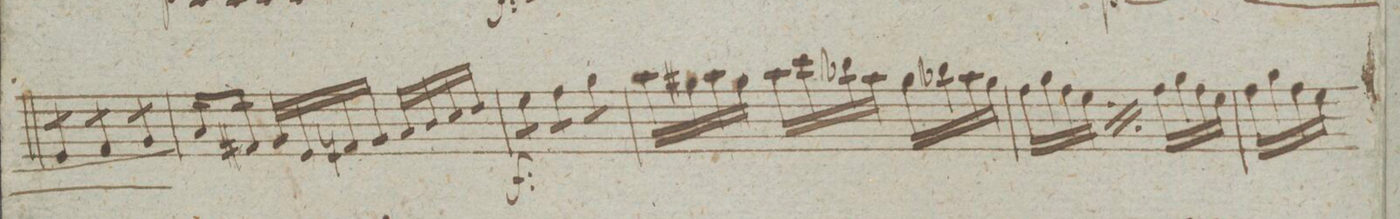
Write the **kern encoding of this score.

**kern	**dynam
*I"Violino Imo	*
*clefG2	*
*k[]	*
*M3/4	*
*tremolo	*
8e/L	.
8e/J	.
8f/L	.
8f/J	.
8g/L	[[
8g/J	.
=19	=19
16a/LL	.
16a/	.
16f#X/	.
16f#X/JJ	.
*Xtremolo	*
16g/LL	.
16e/	.
16fn/	.
16g/JJ	.
16a/LL	.
16b/	.
16cc/	.
16dd/JJ	.
=20	=20
*tremolo	*
8ee\L	f
8ee\J	.
8ff\L	.
8ff\J	.
8gg\L	.
8gg\J	.
*Xtremolo	*
=21	=21
16aa\LL	.
16gg#X\	.
16aa\	.
16gg#\JJ	.
16aa\LL	.
16ccc\	.
16bb-X\	.
16aa\JJ	.
16gg#\LL	.
16bb-X\	.
16aa\	.
16gg#\JJ	.
=22	=22
16ff\LL	.
16gg\	.
16ff\	.
16ee\JJ	.
*rep	*
16ff\LL	.
16gg\	.
16ff\	.
16ee\JJ	.
*Xrep	*
16ff\LL	.
16gg\	.
16ff\	.
16ee\JJ	.
=23	=23
16ff\LL	.
16gg\	.
16ff\	.
16ee\JJ	.
*-	*-
